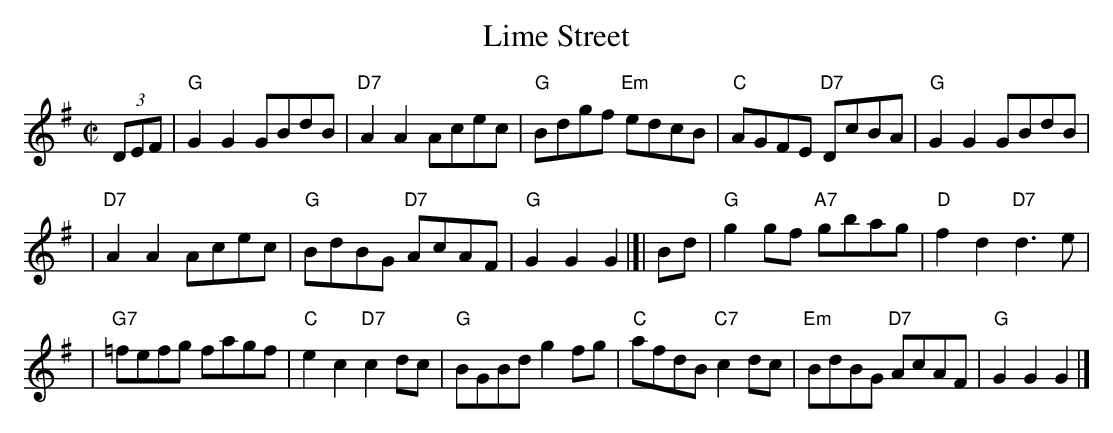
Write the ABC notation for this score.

X:1
T: Lime Street
M: C|
L: 1/8
K: G
(3DEF \
| "G"G2G2 GBdB | "D7"A2A2 Acec | "G"Bdgf "Em"edcB | "C"AGFE "D7"DcBA | "G"G2G2 GBdB |
| "D7"A2A2 Acec | "G"BdBG "D7"AcAF | "G"G2G2 G2 |]| Bd | "G"g2gf "A7"gbag | "D"f2d2 "D7"d3e |
| "G7"=fefg fagf | "C"e2c2 "D7"c2dc | "G"BGBd g2fg | "C"afdB "C7"c2dc | "Em"BdBG "D7"AcAF | "G"G2G2 G2 |]
